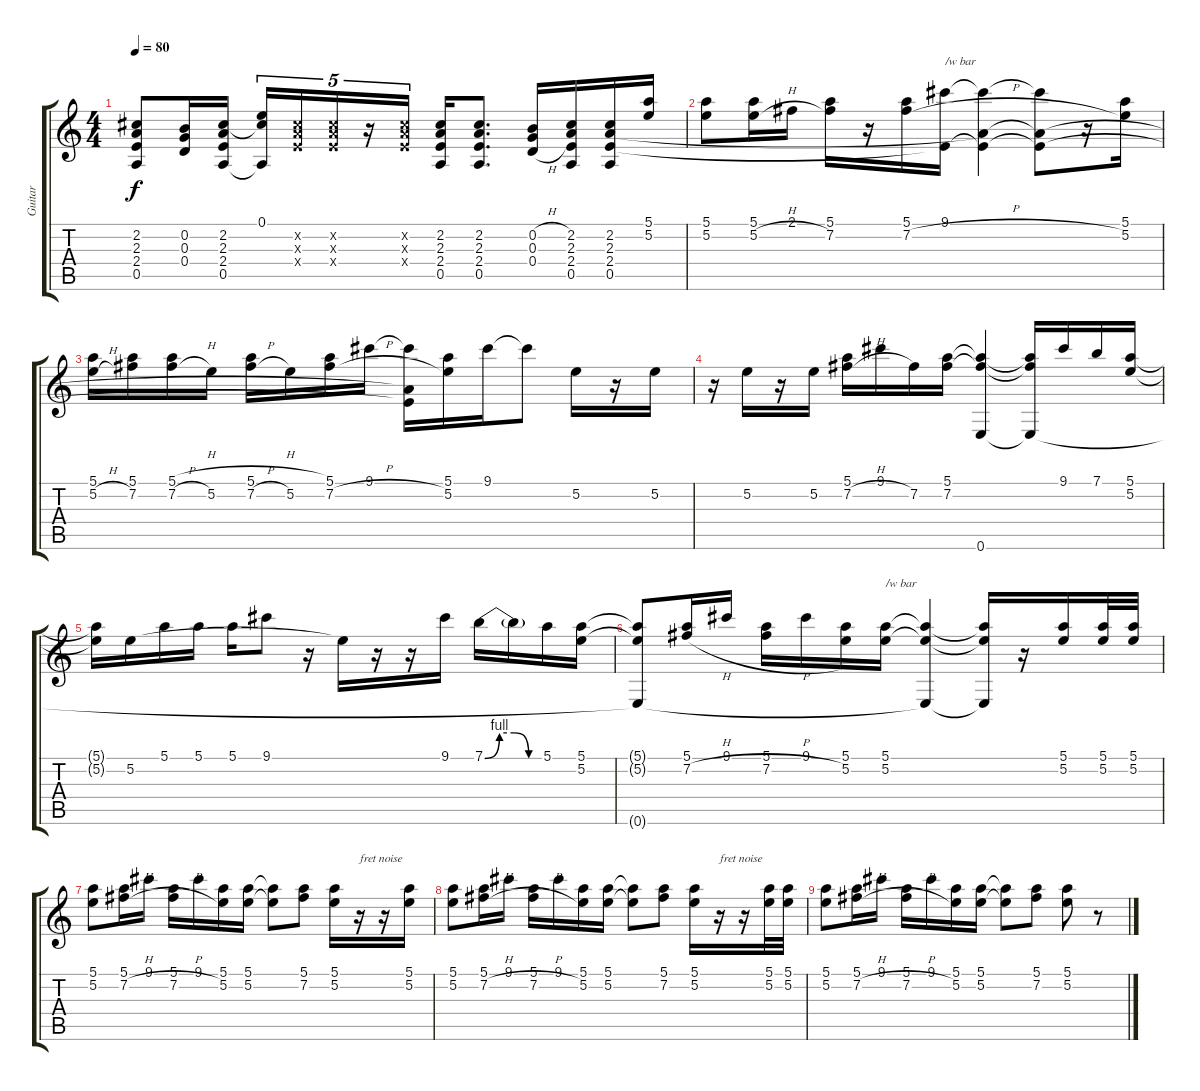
\track ("Guitar" "Guitar") {instrument distortionguitar}
\staff {score tabs}
\tuning (E4 B3 G3 D3 A2 E2) {hide}
\ts (4 4)
\tempo 80
\clef g2
\ks c
(2.2 2.3 2.4 0.5).8{dy f} (0.2 0.3 0.4).16 (2.2 2.3 2.4 0.5).16 (0.1{t} 2.2{t} 0.5{t}).16{tu (5 4)} (2.2{x} 2.3{x} 2.4{x}).16{tu (5 4)} (2.2{x} 2.3{x} 2.4{x}).16{tu (5 4)} r.16{tu (5 4)} (2.2{x} 2.3{x} 2.4{x}).16{tu (5 4)} (2.2 2.3 2.4 0.5).16 (2.2 2.3 2.4 0.5).8{d} (0.2{h} 0.3{h} 0.4{h}).16 (2.2 2.3 2.4 0.5).16 (2.2 2.3 2.4 0.5).16 (5.1 5.2).16 |
(5.1 5.2).8 (5.1 5.2{h}).16 2.1.16 (5.1 7.2).16 r.16 (5.1 7.2{h}).16 (9.1 2.4{t}).16{txt "/w bar"} (9.1{t} 2.3{t} 2.4{t}).4 (9.1{t} 2.3{t} 2.4{t}).8 r.16 (5.1 5.2).16 |
(5.1 5.2{h}).16 (5.1 7.2).16 (5.1{h} 7.2{h}).16 5.2.16 (5.1{h} 7.2{h}).16 5.2.16 (5.1 7.2{h}).16 9.1.16 (9.1{t} 2.3{t} 2.4{t}).16 (5.1 5.2).16 9.1.16 9.1{t}.8 5.2.16 r.16 5.2.16 |
r.16 5.2.16 r.16 5.2.16 (5.1 7.2{h}).16 9.1.16 7.2.16 (5.1 7.2).16 (5.1{t} 7.2{t} 0.6).4 (5.1{t} 7.2{t} 0.6{t}).16 9.1.16 7.1.16 (5.1 5.2).16 |
(5.1{t} 5.2{t}).16 5.2.16 5.1.16 5.1.16 5.1.16 9.1.8 r.16 5.2{t}.16 r.16 r.16 9.1.16 7.1{be (custom 0 0 15 4 30 4 45 0 60 0)}.16 7.1{t}.16 5.1.16 (5.1 5.2).16 |
(5.1{t} 5.2{t} 0.6{t}).8 (5.1 7.2{h}).16 9.1.16 (5.1 7.2{h}).16 9.1.16 (5.1 5.2).16 (5.1 5.2).16{txt "/w bar"} (5.1{t} 5.2{t} 0.6{t}).4 (5.1{t} 5.2{t} 0.6{t}).16 r.16 (5.1 5.2).16 (5.1 5.2).32 (5.1 5.2).32 |
(5.1 5.2).8 (5.1 7.2{h}).16 9.1.16 (5.1 7.2{h}).16 9.1.16 (5.1 5.2).16 (5.1 5.2).16 (5.1{t} 5.2{t}).8 (5.1 7.2).8 (5.1 5.2).16 r.16{txt "fret noise"} r.16 (5.1 5.2).16 |
(5.1 5.2).8 (5.1 7.2{h}).16 9.1.16 (5.1 7.2{h}).16 9.1.16 (5.1 5.2).16 (5.1 5.2).16 (5.1{t} 5.2{t}).8 (5.1 7.2).8 (5.1 5.2).16 r.16{txt "fret noise"} r.16 (5.1 5.2).32 (5.1 5.2).32 |
(5.1 5.2).8 (5.1 7.2{h}).16 9.1.16 (5.1 7.2{h}).16 9.1.16 (5.1 5.2).16 (5.1 5.2).16 (5.1{t} 5.2{t}).8 (5.1 7.2).8 (5.1 5.2).8 r.8
